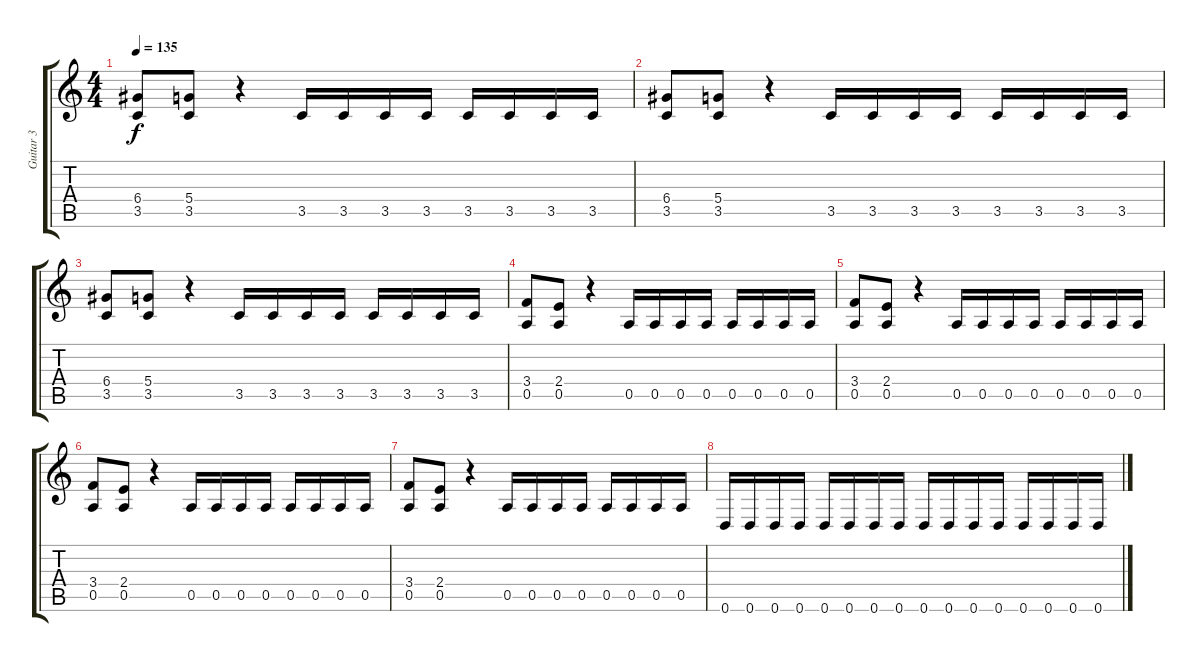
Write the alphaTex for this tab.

\track ("Guitar 3" "Guitar 3") {instrument distortionguitar}
\staff {score tabs}
\tuning (E4 B3 G3 D3 A2 D2) {hide}
\ts (4 4)
\tempo 135
\clef g2
\ks c
(6.4 3.5).8{dy f} (5.4 3.5).8 r.4 3.5.16 3.5.16 3.5.16 3.5.16 3.5.16 3.5.16 3.5.16 3.5.16 |
(6.4 3.5).8 (5.4 3.5).8 r.4 3.5.16 3.5.16 3.5.16 3.5.16 3.5.16 3.5.16 3.5.16 3.5.16 |
(6.4 3.5).8 (5.4 3.5).8 r.4 3.5.16 3.5.16 3.5.16 3.5.16 3.5.16 3.5.16 3.5.16 3.5.16 |
(3.4 0.5).8 (2.4 0.5).8 r.4 0.5.16 0.5.16 0.5.16 0.5.16 0.5.16 0.5.16 0.5.16 0.5.16 |
(3.4 0.5).8 (2.4 0.5).8 r.4 0.5.16 0.5.16 0.5.16 0.5.16 0.5.16 0.5.16 0.5.16 0.5.16 |
(3.4 0.5).8 (2.4 0.5).8 r.4 0.5.16 0.5.16 0.5.16 0.5.16 0.5.16 0.5.16 0.5.16 0.5.16 |
(3.4 0.5).8 (2.4 0.5).8 r.4 0.5.16 0.5.16 0.5.16 0.5.16 0.5.16 0.5.16 0.5.16 0.5.16 |
0.6.16 0.6.16 0.6.16 0.6.16 0.6.16 0.6.16 0.6.16 0.6.16 0.6.16 0.6.16 0.6.16 0.6.16 0.6.16 0.6.16 0.6.16 0.6.16
